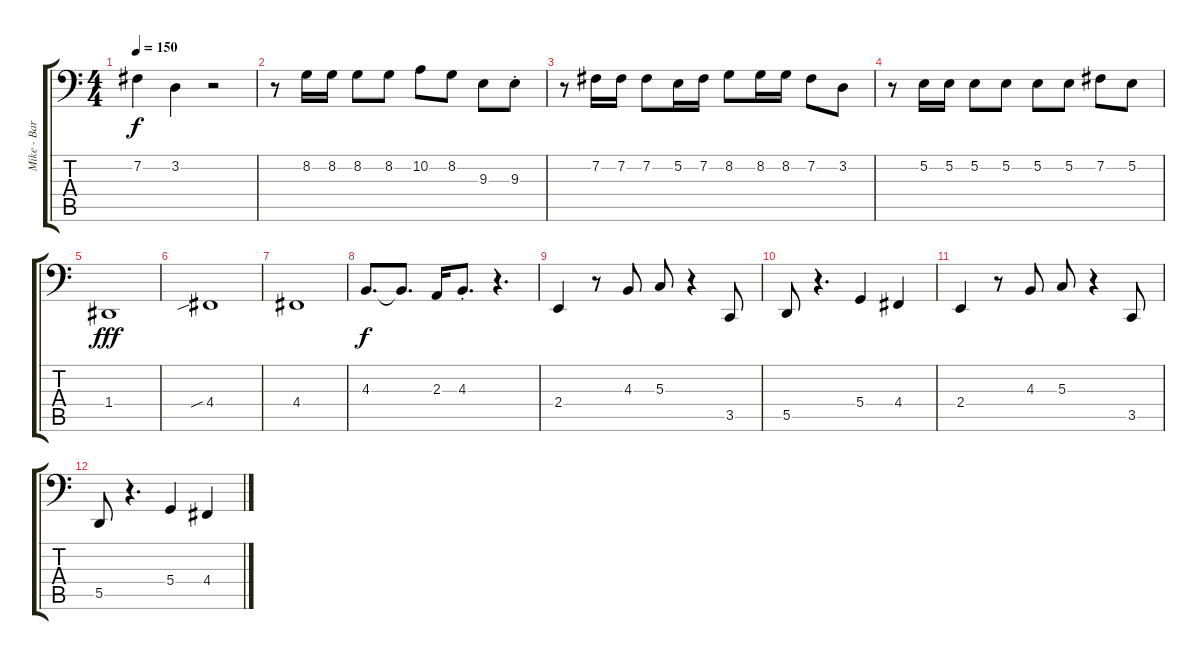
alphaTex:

\track ("Mike - Bari" "Mike - Bar") {instrument baritonesax}
\staff {score tabs}
\tuning (E3 B2 G2 D2 A1 E1) {hide}
\ts (4 4)
\tempo 150
\clef f4
\ks c
7.2.4{dy f} 3.2.4 r.2 |
r.8 8.2.16 8.2.16 8.2.8 8.2.8 10.2.8 8.2.8 9.3.8 9.3{st}.8 |
r.8 7.2.16 7.2.16 7.2.8 5.2.16 7.2.16 8.2.8 8.2.16 8.2.16 7.2.8 3.2.8 |
r.8 5.2.16 5.2.16 5.2.8 5.2.8 5.2.8 5.2.8 7.2.8 5.2.8 |
1.4.1{dy fff} |
4.4{sib}.1 |
4.4.1 |
4.3.8{d dy f} 4.3{t}.8{d} 2.3.16 4.3{st}.8{d} r.4{d} |
2.4.4 r.8 4.3.8 5.3.8 r.4 3.5.8 |
5.5.8 r.4{d} 5.4.4 4.4.4 |
2.4.4 r.8 4.3.8 5.3.8 r.4 3.5.8 |
5.5.8 r.4{d} 5.4.4 4.4.4
